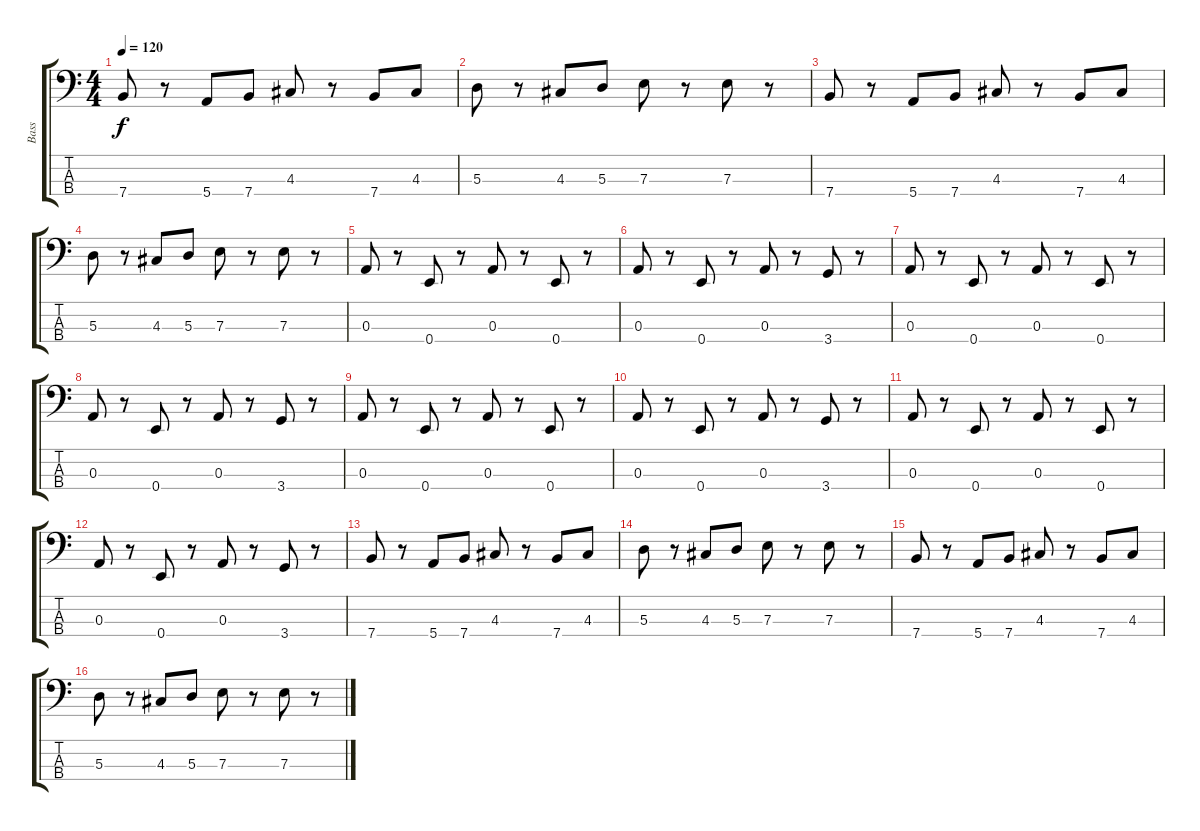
\track ("Bass" "Bass") {instrument electricbassfinger}
\staff {score tabs}
\tuning (G2 D2 A1 E1) {hide}
\ts (4 4)
\tempo 120
\clef f4
\ks c
7.4.8{dy f} r.8 5.4.8 7.4.8 4.3.8 r.8 7.4.8 4.3.8 |
5.3.8 r.8 4.3.8 5.3.8 7.3.8 r.8 7.3.8 r.8 |
7.4.8 r.8 5.4.8 7.4.8 4.3.8 r.8 7.4.8 4.3.8 |
5.3.8 r.8 4.3.8 5.3.8 7.3.8 r.8 7.3.8 r.8 |
0.3.8 r.8 0.4.8 r.8 0.3.8 r.8 0.4.8 r.8 |
0.3.8 r.8 0.4.8 r.8 0.3.8 r.8 3.4.8 r.8 |
0.3.8 r.8 0.4.8 r.8 0.3.8 r.8 0.4.8 r.8 |
0.3.8 r.8 0.4.8 r.8 0.3.8 r.8 3.4.8 r.8 |
0.3.8 r.8 0.4.8 r.8 0.3.8 r.8 0.4.8 r.8 |
0.3.8 r.8 0.4.8 r.8 0.3.8 r.8 3.4.8 r.8 |
0.3.8 r.8 0.4.8 r.8 0.3.8 r.8 0.4.8 r.8 |
0.3.8 r.8 0.4.8 r.8 0.3.8 r.8 3.4.8 r.8 |
7.4.8 r.8 5.4.8 7.4.8 4.3.8 r.8 7.4.8 4.3.8 |
5.3.8 r.8 4.3.8 5.3.8 7.3.8 r.8 7.3.8 r.8 |
7.4.8 r.8 5.4.8 7.4.8 4.3.8 r.8 7.4.8 4.3.8 |
5.3.8 r.8 4.3.8 5.3.8 7.3.8 r.8 7.3.8 r.8
